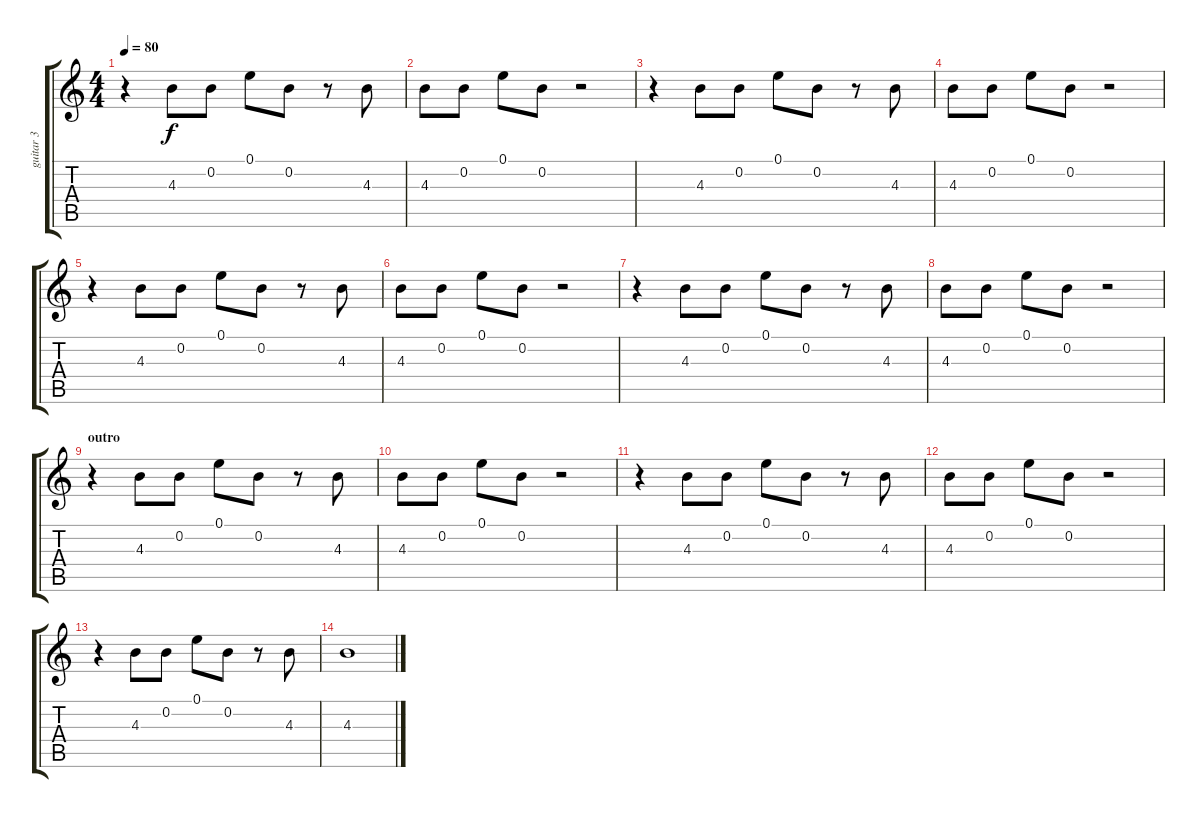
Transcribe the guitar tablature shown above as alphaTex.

\track ("guitar 3" "guitar 3") {instrument acousticguitarsteel}
\staff {score tabs}
\tuning (E4 B3 G3 D3 A2 E2) {hide}
\ts (4 4)
\tempo 80
\clef g2
\ks c
r.4{dy f} 4.3.8 0.2.8 0.1.8 0.2.8 r.8 4.3.8 |
4.3.8 0.2.8 0.1.8 0.2.8 r.2 |
r.4 4.3.8 0.2.8 0.1.8 0.2.8 r.8 4.3.8 |
4.3.8 0.2.8 0.1.8 0.2.8 r.2 |
r.4 4.3.8 0.2.8 0.1.8 0.2.8 r.8 4.3.8 |
4.3.8 0.2.8 0.1.8 0.2.8 r.2 |
r.4 4.3.8 0.2.8 0.1.8 0.2.8 r.8 4.3.8 |
4.3.8 0.2.8 0.1.8 0.2.8 r.2 |
\section ("" "outro")
r.4 4.3.8 0.2.8 0.1.8 0.2.8 r.8 4.3.8 |
4.3.8 0.2.8 0.1.8 0.2.8 r.2 |
r.4 4.3.8 0.2.8 0.1.8 0.2.8 r.8 4.3.8 |
4.3.8 0.2.8 0.1.8 0.2.8 r.2 |
r.4 4.3.8 0.2.8 0.1.8 0.2.8 r.8 4.3.8 |
4.3.1
